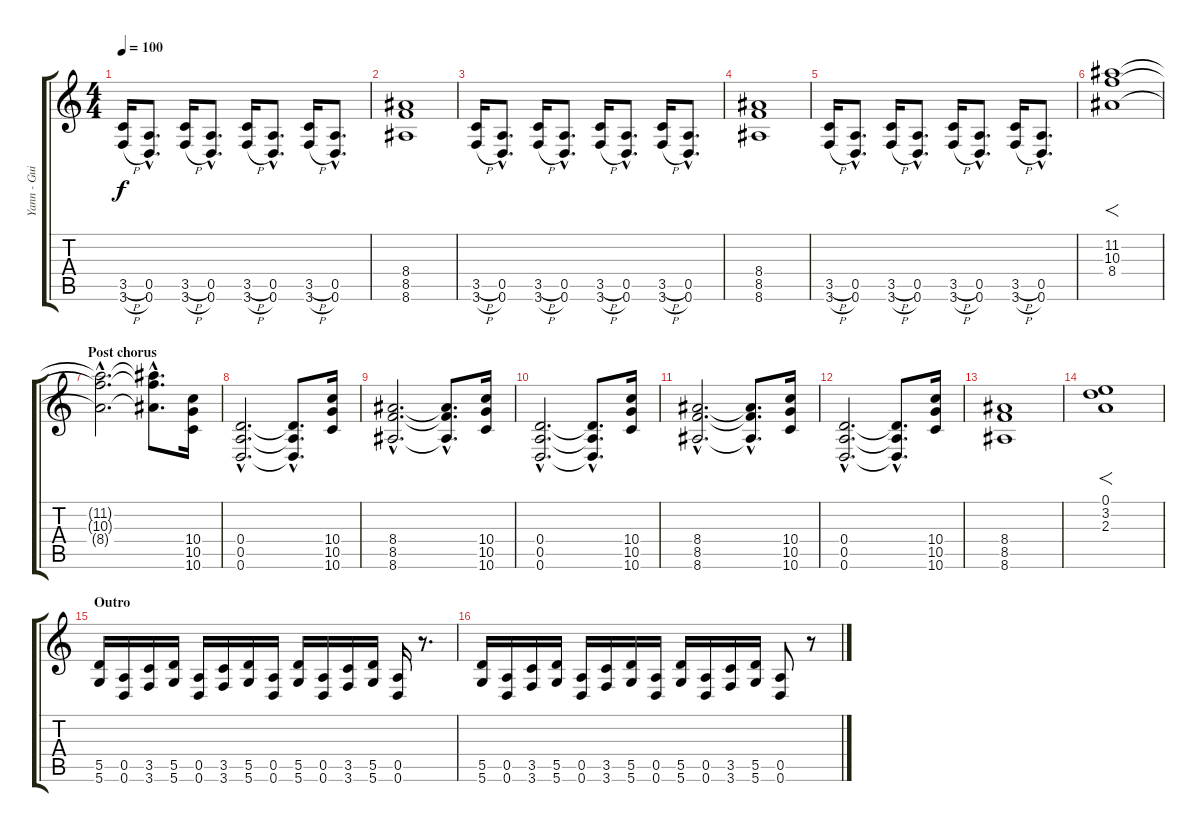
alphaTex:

\track ("Yann - Guitare" "Yann - Gui") {instrument distortionguitar}
\staff {score tabs}
\tuning (E4 B3 G3 D3 A2 D2) {hide}
\ts (4 4)
\tempo 100
\clef g2
\ks c
(3.5{h} 3.6{h}).16{dy f} (0.5{hac} 0.6{hac}).8{d} (3.5{h} 3.6{h}).16 (0.5{hac} 0.6{hac}).8{d} (3.5{h} 3.6{h}).16 (0.5{hac} 0.6{hac}).8{d} (3.5{h} 3.6{h}).16 (0.5{hac} 0.6{hac}).8{d} |
(8.4 8.5 8.6).1 |
(3.5{h} 3.6{h}).16 (0.5{hac} 0.6{hac}).8{d} (3.5{h} 3.6{h}).16 (0.5{hac} 0.6{hac}).8{d} (3.5{h} 3.6{h}).16 (0.5{hac} 0.6{hac}).8{d} (3.5{h} 3.6{h}).16 (0.5{hac} 0.6{hac}).8{d} |
(8.4 8.5 8.6).1 |
(3.5{h} 3.6{h}).16 (0.5{hac} 0.6{hac}).8{d} (3.5{h} 3.6{h}).16 (0.5{hac} 0.6{hac}).8{d} (3.5{h} 3.6{h}).16 (0.5{hac} 0.6{hac}).8{d} (3.5{h} 3.6{h}).16 (0.5{hac} 0.6{hac}).8{d} |
(11.2 10.3 8.4).1{f} |
\section ("" "Post chorus")
(11.2{hac t} 10.3{hac t} 8.4{hac t}).2{d} (11.2{hac t} 10.3{hac t} 8.4{hac t}).8{d} (10.4 10.5 10.6).16 |
(0.4{hac} 0.5{hac} 0.6{hac}).2{d} (0.4{hac t} 0.5{hac t} 0.6{hac t}).8{d} (10.4 10.5 10.6).16 |
(8.4{hac} 8.5{hac} 8.6{hac}).2{d} (8.4{hac t} 8.5{hac t} 8.6{hac t}).8{d} (10.4 10.5 10.6).16 |
(0.4{hac} 0.5{hac} 0.6{hac}).2{d} (0.4{hac t} 0.5{hac t} 0.6{hac t}).8{d} (10.4 10.5 10.6).16 |
(8.4{hac} 8.5{hac} 8.6{hac}).2{d} (8.4{hac t} 8.5{hac t} 8.6{hac t}).8{d} (10.4 10.5 10.6).16 |
(0.4{hac} 0.5{hac} 0.6{hac}).2{d} (0.4{hac t} 0.5{hac t} 0.6{hac t}).8{d} (10.4 10.5 10.6).16 |
(8.4 8.5 8.6).1 |
(0.1 3.2 2.3).1{f} |
\section ("" "Outro")
(5.5 5.6).16 (0.5 0.6).16 (3.5 3.6).16 (5.5 5.6).16 (0.5 0.6).16 (3.5 3.6).16 (5.5 5.6).16 (0.5 0.6).16 (5.5 5.6).16 (0.5 0.6).16 (3.5 3.6).16 (5.5 5.6).16 (0.5 0.6).16 r.8{d} |
(5.5 5.6).16 (0.5 0.6).16 (3.5 3.6).16 (5.5 5.6).16 (0.5 0.6).16 (3.5 3.6).16 (5.5 5.6).16 (0.5 0.6).16 (5.5 5.6).16 (0.5 0.6).16 (3.5 3.6).16 (5.5 5.6).16 (0.5 0.6).8 r.8
